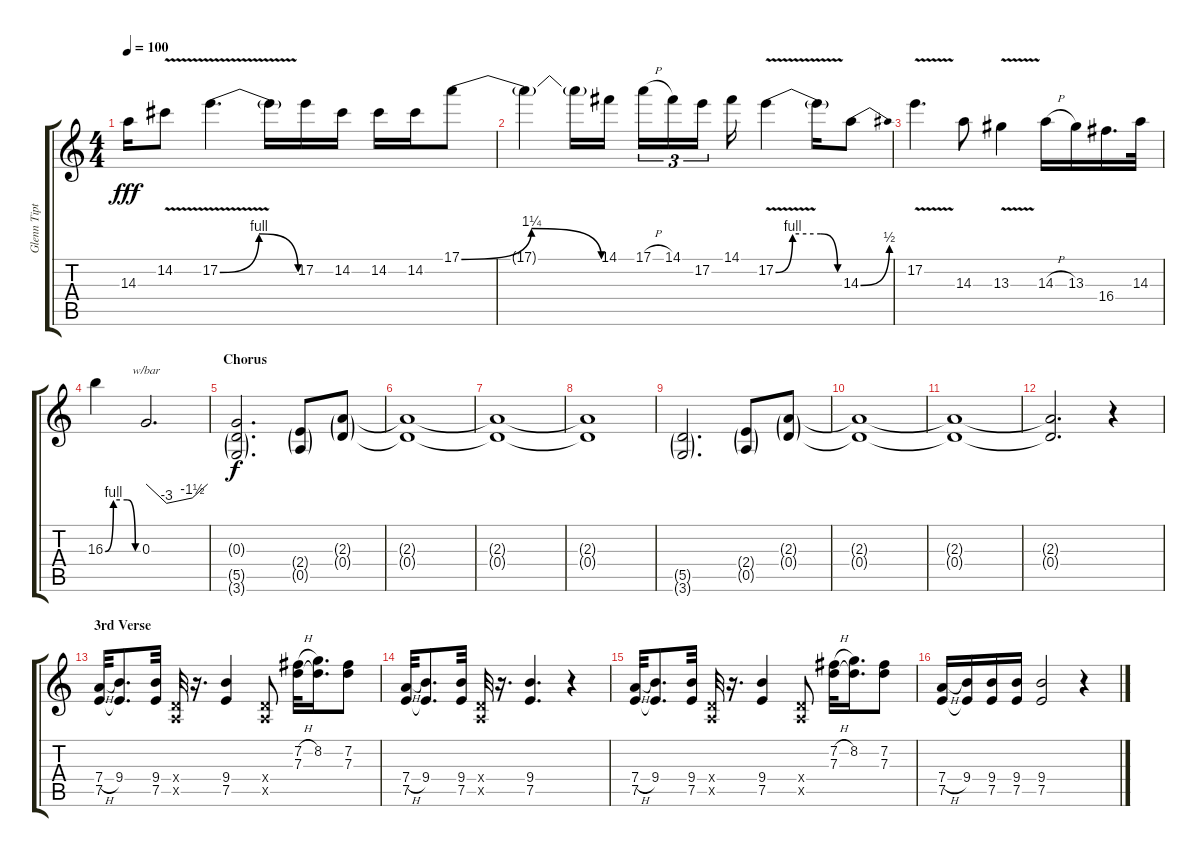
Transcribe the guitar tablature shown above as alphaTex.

\track ("Glenn Tipton" "Glenn Tipt") {instrument distortionguitar}
\staff {score tabs}
\tuning (E4 B3 G3 D3 A2 E2) {hide}
\ts (4 4)
\tempo 100
\clef g2
\ks c
14.3.16{dy fff} 14.2{v}.8 17.2{be (bendrelease 0 0 15 4 55 4 60 0) v}.4{d} 17.2{t}.16 17.2.16 14.2.16 14.2.16 14.2.16 17.1{be (bendrelease 0 0 15 5 45 5 60 0)}.8 |
17.1{t}.4 17.1{t}.16 14.1.16 17.1{h}.16{tu (3 2)} 14.1.16{tu (3 2)} 17.2.16{tu (3 2)} 14.1.16 17.2{be (custom 0 0 15 4 40 4 55 0 60 0) v}.4 17.2{t}.16 14.3{be (bend 0 0 60 2)}.8 |
17.2{v}.4{d} 14.3.8 13.3{v}.4 14.3{h}.16 13.3.16 16.4.16{d} 14.3.32 |
16.3{be (custom 0 0 15 4 40 4 55 0 60 0)}.4 0.3.2{d tbe (custom default 0 0 20 -12 45 -6 60 0)} |
\section ("" "Chorus")
(0.3{t} 5.5{g} 3.6{g}).2{d dy f} (2.4{g} 0.5{g}).8 (2.3{g} 0.4{g}).8 |
(2.3{t} 0.4{t}).1 |
(2.3{t} 0.4{t}).1 |
(2.3{t} 0.4{t}).1 |
(5.5{g} 3.6{g}).2{d} (2.4{g} 0.5{g}).8 (2.3{g} 0.4{g}).8 |
(2.3{t} 0.4{t}).1 |
(2.3{t} 0.4{t}).1 |
(2.3{t} 0.4{t}).2{d} r.4 |
\section ("" "3rd Verse")
(7.4{h} 7.5).32 (9.4 7.5{t}).8{d} (9.4 7.5).32 (0.4{x} 0.5{x}).32 r.16{d} (9.4 7.5).4 (0.4{x} 0.5{x}).8 (7.2{h} 7.3).32 (8.2 7.3{t}).16{d} (7.2 7.3).8 |
(7.4{h} 7.5).32 (9.4 7.5{t}).8{d} (9.4 7.5).32 (0.4{x} 0.5{x}).32 r.16{d} (9.4 7.5).4{d} r.4 |
(7.4{h} 7.5).32 (9.4 7.5{t}).8{d} (9.4 7.5).32 (0.4{x} 0.5{x}).32 r.16{d} (9.4 7.5).4 (0.4{x} 0.5{x}).8 (7.2{h} 7.3).32 (8.2 7.3{t}).16{d} (7.2 7.3).8 |
(7.4{h} 7.5).16 (9.4 7.5{t}).16 (9.4 7.5).16 (9.4 7.5).16 (9.4 7.5).2 r.4
